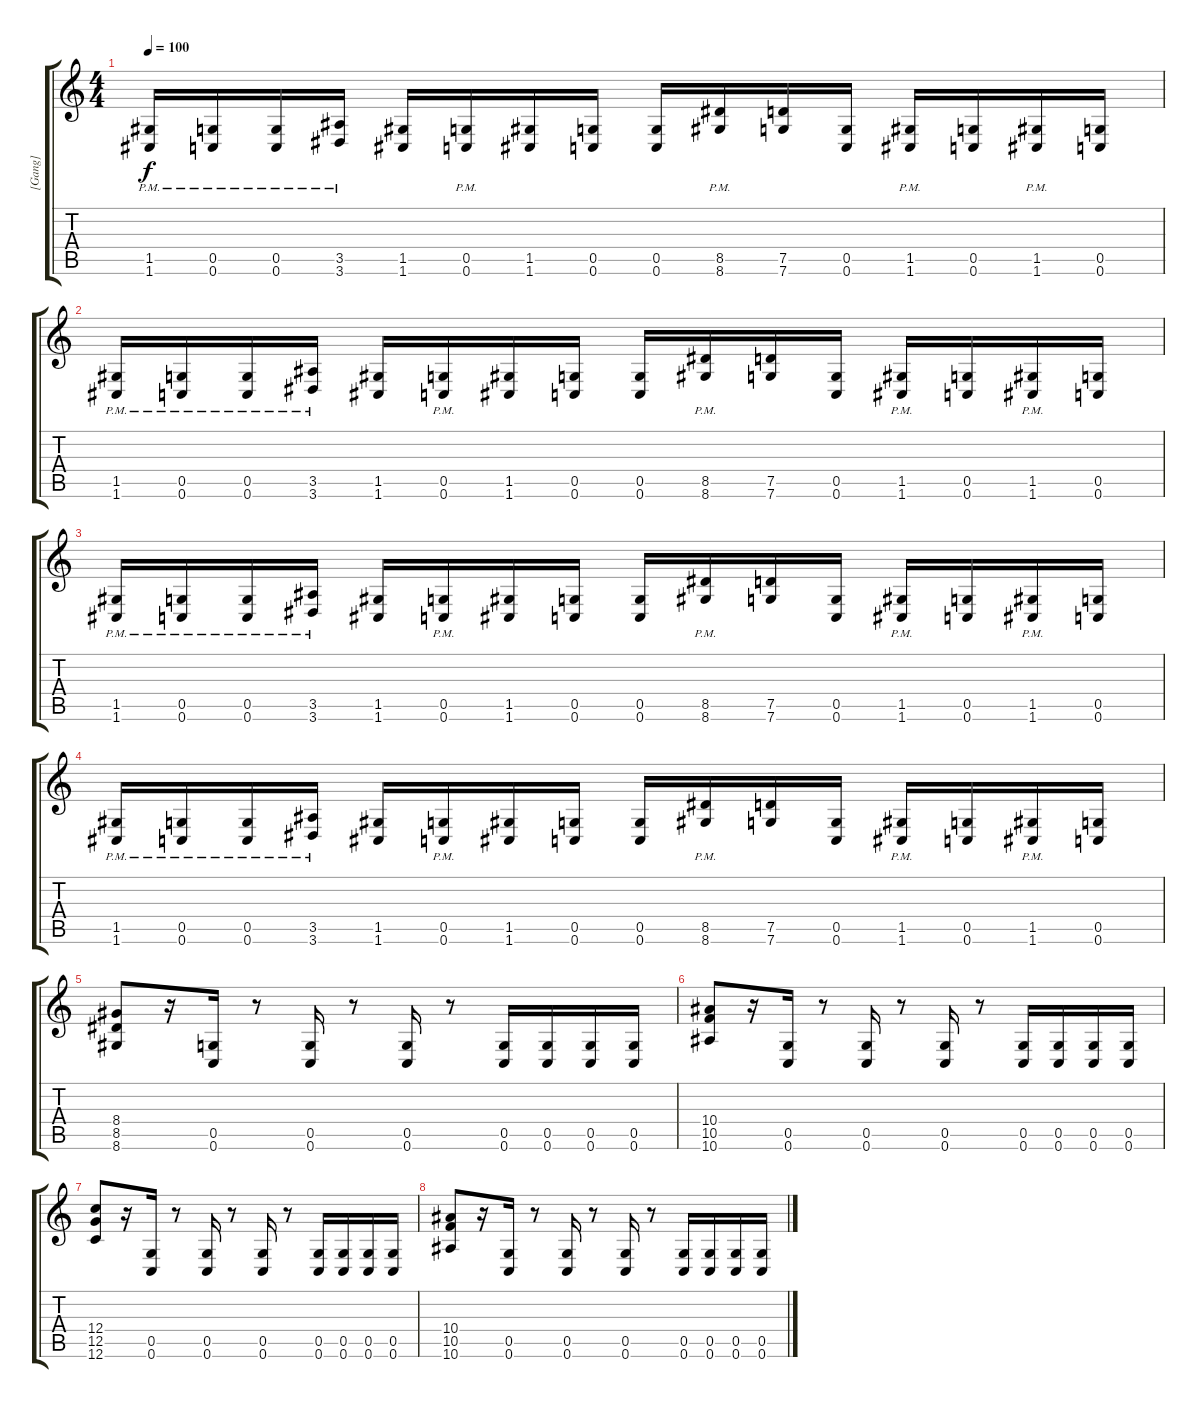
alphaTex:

\track ("[Gang]" "[Gang]") {instrument distortionguitar}
\staff {score tabs}
\tuning (D4 A3 F3 C3 G2 C2) {hide}
\ts (4 4)
\tempo 100
\clef g2
\ks c
(1.5{pm} 1.6{pm}).16{dy f} (0.5{pm} 0.6{pm}).16 (0.5{pm} 0.6{pm}).16 (3.5{pm} 3.6{pm}).16 (1.5 1.6).16 (0.5{pm} 0.6{pm}).16 (1.5 1.6).16 (0.5 0.6).16 (0.5 0.6).16 (8.5{pm} 8.6{pm}).16 (7.5 7.6).16 (0.5 0.6).16 (1.5{pm} 1.6{pm}).16 (0.5 0.6).16 (1.5{pm} 1.6{pm}).16 (0.5 0.6).16 |
(1.5{pm} 1.6{pm}).16 (0.5{pm} 0.6{pm}).16 (0.5{pm} 0.6{pm}).16 (3.5{pm} 3.6{pm}).16 (1.5 1.6).16 (0.5{pm} 0.6{pm}).16 (1.5 1.6).16 (0.5 0.6).16 (0.5 0.6).16 (8.5{pm} 8.6{pm}).16 (7.5 7.6).16 (0.5 0.6).16 (1.5{pm} 1.6{pm}).16 (0.5 0.6).16 (1.5{pm} 1.6{pm}).16 (0.5 0.6).16 |
(1.5{pm} 1.6{pm}).16 (0.5{pm} 0.6{pm}).16 (0.5{pm} 0.6{pm}).16 (3.5{pm} 3.6{pm}).16 (1.5 1.6).16 (0.5{pm} 0.6{pm}).16 (1.5 1.6).16 (0.5 0.6).16 (0.5 0.6).16 (8.5{pm} 8.6{pm}).16 (7.5 7.6).16 (0.5 0.6).16 (1.5{pm} 1.6{pm}).16 (0.5 0.6).16 (1.5{pm} 1.6{pm}).16 (0.5 0.6).16 |
(1.5{pm} 1.6{pm}).16 (0.5{pm} 0.6{pm}).16 (0.5{pm} 0.6{pm}).16 (3.5{pm} 3.6{pm}).16 (1.5 1.6).16 (0.5{pm} 0.6{pm}).16 (1.5 1.6).16 (0.5 0.6).16 (0.5 0.6).16 (8.5{pm} 8.6{pm}).16 (7.5 7.6).16 (0.5 0.6).16 (1.5{pm} 1.6{pm}).16 (0.5 0.6).16 (1.5{pm} 1.6{pm}).16 (0.5 0.6).16 |
(8.4 8.5 8.6).8 r.16 (0.5 0.6).16 r.8 (0.5 0.6).16 r.8 (0.5 0.6).16 r.8 (0.5 0.6).16 (0.5 0.6).16 (0.5 0.6).16 (0.5 0.6).16 |
(10.4 10.5 10.6).8 r.16 (0.5 0.6).16 r.8 (0.5 0.6).16 r.8 (0.5 0.6).16 r.8 (0.5 0.6).16 (0.5 0.6).16 (0.5 0.6).16 (0.5 0.6).16 |
(12.4 12.5 12.6).8 r.16 (0.5 0.6).16 r.8 (0.5 0.6).16 r.8 (0.5 0.6).16 r.8 (0.5 0.6).16 (0.5 0.6).16 (0.5 0.6).16 (0.5 0.6).16 |
(10.4 10.5 10.6).8 r.16 (0.5 0.6).16 r.8 (0.5 0.6).16 r.8 (0.5 0.6).16 r.8 (0.5 0.6).16 (0.5 0.6).16 (0.5 0.6).16 (0.5 0.6).16
